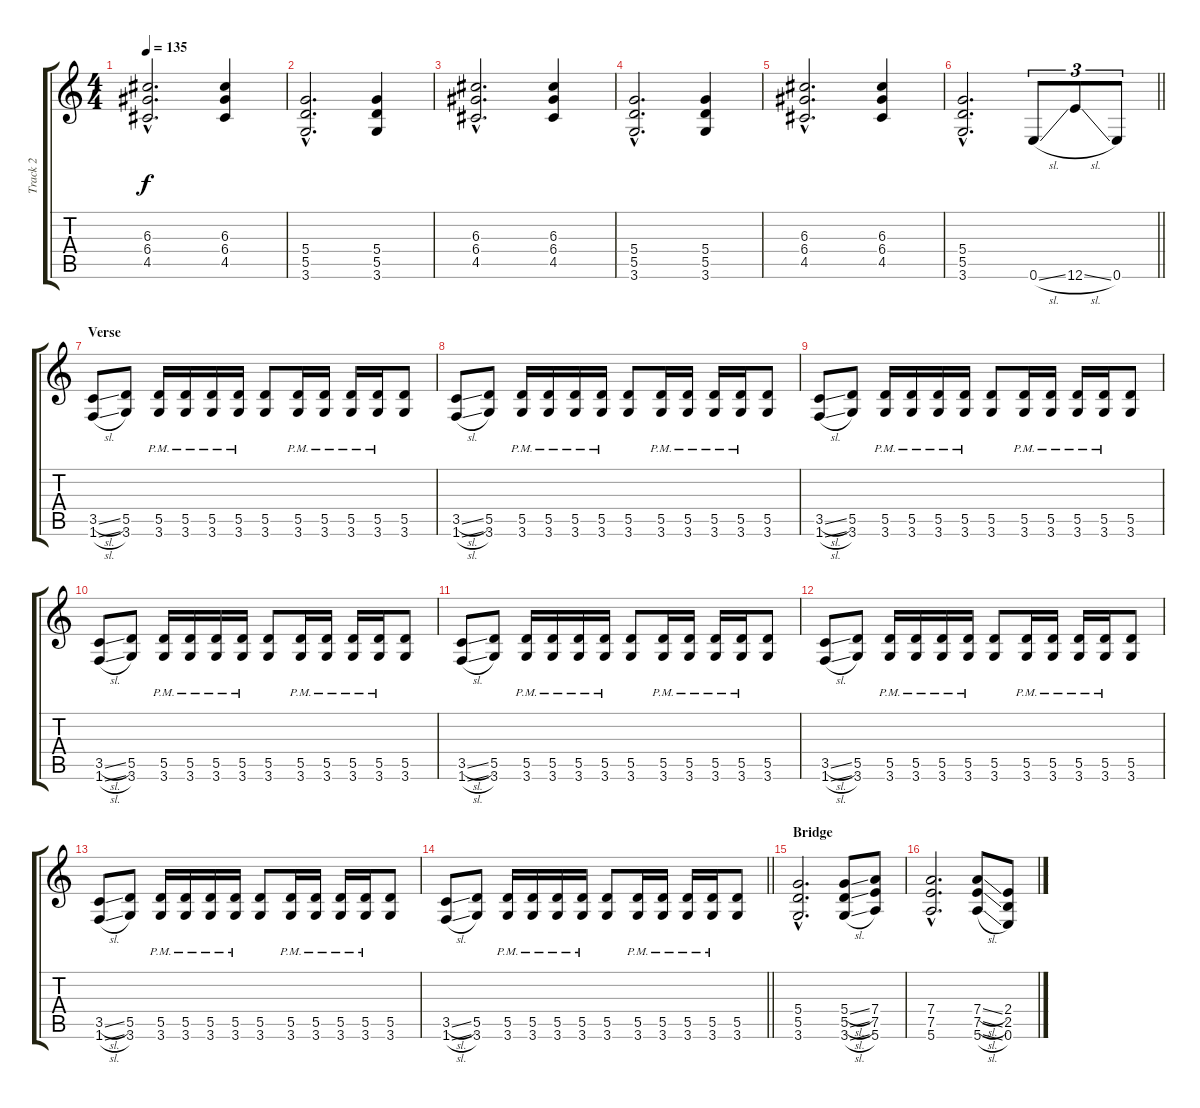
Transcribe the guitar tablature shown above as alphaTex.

\track ("Track 2" "Track 2") {instrument distortionguitar}
\staff {score tabs}
\tuning (E4 B3 G3 D3 A2 E2) {hide}
\ts (4 4)
\tempo 135
\clef g2
\ks c
(6.3{hac} 6.4{hac} 4.5{hac}).2{d dy f} (6.3 6.4 4.5).4 |
(5.4{hac} 5.5{hac} 3.6{hac}).2{d} (5.4 5.5 3.6).4 |
(6.3{hac} 6.4{hac} 4.5{hac}).2{d} (6.3 6.4 4.5).4 |
(5.4{hac} 5.5{hac} 3.6{hac}).2{d} (5.4 5.5 3.6).4 |
(6.3{hac} 6.4{hac} 4.5{hac}).2{d} (6.3 6.4 4.5).4 |
\barLineRight lightlight
(5.4{hac} 5.5{hac} 3.6{hac}).2{d} 0.6{sl}.8{tu (3 2)} 12.6{sl}.8{tu (3 2)} 0.6.8{tu (3 2)} |
\section ("" "Verse")
(3.5{sl} 1.6{sl}).8 (5.5 3.6).8 (5.5{pm} 3.6{pm}).16 (5.5{pm} 3.6{pm}).16 (5.5{pm} 3.6{pm}).16 (5.5{pm} 3.6{pm}).16 (5.5 3.6).8 (5.5{pm} 3.6{pm}).16 (5.5{pm} 3.6{pm}).16 (5.5{pm} 3.6{pm}).16 (5.5{pm} 3.6{pm}).16 (5.5 3.6).8 |
(3.5{sl} 1.6{sl}).8 (5.5 3.6).8 (5.5{pm} 3.6{pm}).16 (5.5{pm} 3.6{pm}).16 (5.5{pm} 3.6{pm}).16 (5.5{pm} 3.6{pm}).16 (5.5 3.6).8 (5.5{pm} 3.6{pm}).16 (5.5{pm} 3.6{pm}).16 (5.5{pm} 3.6{pm}).16 (5.5{pm} 3.6{pm}).16 (5.5 3.6).8 |
(3.5{sl} 1.6{sl}).8 (5.5 3.6).8 (5.5{pm} 3.6{pm}).16 (5.5{pm} 3.6{pm}).16 (5.5{pm} 3.6{pm}).16 (5.5{pm} 3.6{pm}).16 (5.5 3.6).8 (5.5{pm} 3.6{pm}).16 (5.5{pm} 3.6{pm}).16 (5.5{pm} 3.6{pm}).16 (5.5{pm} 3.6{pm}).16 (5.5 3.6).8 |
(3.5{sl} 1.6{sl}).8 (5.5 3.6).8 (5.5{pm} 3.6{pm}).16 (5.5{pm} 3.6{pm}).16 (5.5{pm} 3.6{pm}).16 (5.5{pm} 3.6{pm}).16 (5.5 3.6).8 (5.5{pm} 3.6{pm}).16 (5.5{pm} 3.6{pm}).16 (5.5{pm} 3.6{pm}).16 (5.5{pm} 3.6{pm}).16 (5.5 3.6).8 |
(3.5{sl} 1.6{sl}).8 (5.5 3.6).8 (5.5{pm} 3.6{pm}).16 (5.5{pm} 3.6{pm}).16 (5.5{pm} 3.6{pm}).16 (5.5{pm} 3.6{pm}).16 (5.5 3.6).8 (5.5{pm} 3.6{pm}).16 (5.5{pm} 3.6{pm}).16 (5.5{pm} 3.6{pm}).16 (5.5{pm} 3.6{pm}).16 (5.5 3.6).8 |
(3.5{sl} 1.6{sl}).8 (5.5 3.6).8 (5.5{pm} 3.6{pm}).16 (5.5{pm} 3.6{pm}).16 (5.5{pm} 3.6{pm}).16 (5.5{pm} 3.6{pm}).16 (5.5 3.6).8 (5.5{pm} 3.6{pm}).16 (5.5{pm} 3.6{pm}).16 (5.5{pm} 3.6{pm}).16 (5.5{pm} 3.6{pm}).16 (5.5 3.6).8 |
(3.5{sl} 1.6{sl}).8 (5.5 3.6).8 (5.5{pm} 3.6{pm}).16 (5.5{pm} 3.6{pm}).16 (5.5{pm} 3.6{pm}).16 (5.5{pm} 3.6{pm}).16 (5.5 3.6).8 (5.5{pm} 3.6{pm}).16 (5.5{pm} 3.6{pm}).16 (5.5{pm} 3.6{pm}).16 (5.5{pm} 3.6{pm}).16 (5.5 3.6).8 |
\barLineRight lightlight
(3.5{sl} 1.6{sl}).8 (5.5 3.6).8 (5.5{pm} 3.6{pm}).16 (5.5{pm} 3.6{pm}).16 (5.5{pm} 3.6{pm}).16 (5.5{pm} 3.6{pm}).16 (5.5 3.6).8 (5.5{pm} 3.6{pm}).16 (5.5{pm} 3.6{pm}).16 (5.5{pm} 3.6{pm}).16 (5.5{pm} 3.6{pm}).16 (5.5 3.6).8 |
\section ("" "Bridge")
(5.4{hac} 5.5{hac} 3.6{hac}).2{d} (5.4{sl} 5.5{sl} 3.6{sl}).8 (7.4 7.5 5.6).8 |
(7.4{hac} 7.5{hac} 5.6{hac}).2{d} (7.4{sl} 7.5{sl} 5.6{sl}).8 (2.4 2.5 0.6).8
